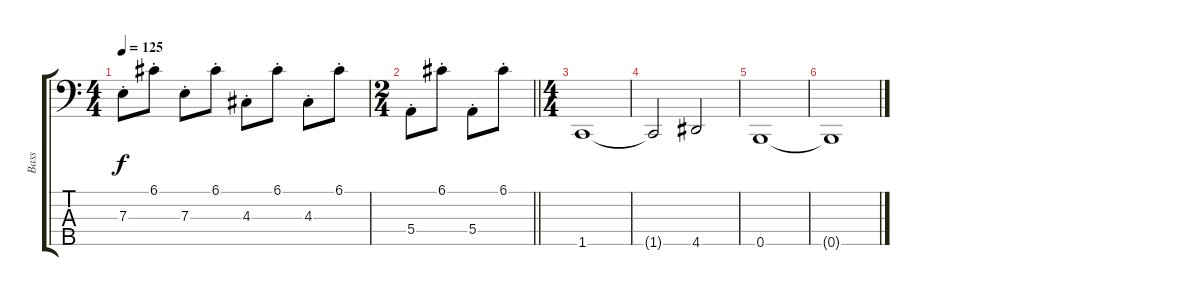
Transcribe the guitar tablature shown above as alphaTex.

\track ("Bass" "Bass") {instrument electricbassfinger}
\staff {score tabs}
\tuning (G2 D2 A1 E1 B0) {hide}
\ts (4 4)
\tempo 125
\clef f4
\ks c
7.3{st}.8{dy f} 6.1{st}.8 7.3{st}.8 6.1{st}.8 4.3{st}.8 6.1{st}.8 4.3{st}.8 6.1{st}.8 |
\ts (2 4)
\barLineRight lightlight
5.4{st}.8 6.1{st}.8 5.4{st}.8 6.1{st}.8 |
\ts (4 4)
1.5.1 |
1.5{t}.2 4.5.2 |
0.5.1 |
0.5{t}.1
